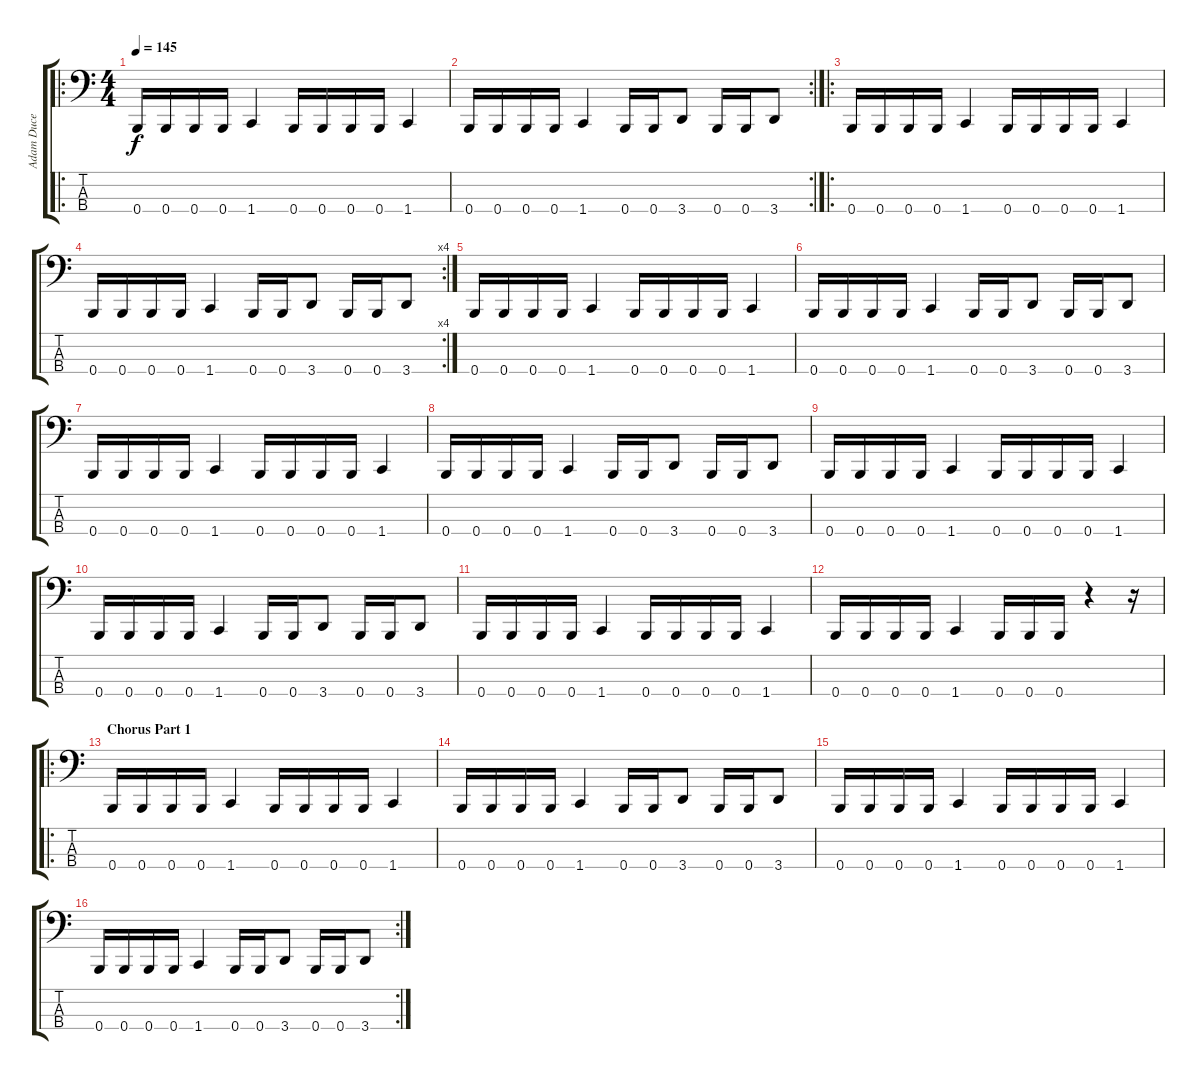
\track ("Adam Duce" "Adam Duce") {instrument electricbasspick}
\staff {score tabs}
\tuning (E2 B1 Gb1 B0) {hide}
\ro
\ts (4 4)
\tempo 145
\clef f4
\ks c
0.4.16{dy f instrument electricbasspick} 0.4.16 0.4.16 0.4.16 1.4.4 0.4.16 0.4.16 0.4.16 0.4.16 1.4.4 |
\rc 2
0.4.16 0.4.16 0.4.16 0.4.16 1.4.4 0.4.16 0.4.16 3.4.8 0.4.16 0.4.16 3.4.8 |
\ro
0.4.16 0.4.16 0.4.16 0.4.16 1.4.4 0.4.16 0.4.16 0.4.16 0.4.16 1.4.4 |
\rc 4
0.4.16 0.4.16 0.4.16 0.4.16 1.4.4 0.4.16 0.4.16 3.4.8 0.4.16 0.4.16 3.4.8 |
0.4.16 0.4.16 0.4.16 0.4.16 1.4.4 0.4.16 0.4.16 0.4.16 0.4.16 1.4.4 |
0.4.16 0.4.16 0.4.16 0.4.16 1.4.4 0.4.16 0.4.16 3.4.8 0.4.16 0.4.16 3.4.8 |
0.4.16 0.4.16 0.4.16 0.4.16 1.4.4 0.4.16 0.4.16 0.4.16 0.4.16 1.4.4 |
0.4.16 0.4.16 0.4.16 0.4.16 1.4.4 0.4.16 0.4.16 3.4.8 0.4.16 0.4.16 3.4.8 |
0.4.16 0.4.16 0.4.16 0.4.16 1.4.4 0.4.16 0.4.16 0.4.16 0.4.16 1.4.4 |
0.4.16 0.4.16 0.4.16 0.4.16 1.4.4 0.4.16 0.4.16 3.4.8 0.4.16 0.4.16 3.4.8 |
0.4.16 0.4.16 0.4.16 0.4.16 1.4.4 0.4.16 0.4.16 0.4.16 0.4.16 1.4.4 |
0.4.16 0.4.16 0.4.16 0.4.16 1.4.4 0.4.16 0.4.16 0.4.16 r.4 r.16 |
\ro
\section ("" "Chorus Part 1")
0.4.16 0.4.16 0.4.16 0.4.16 1.4.4 0.4.16 0.4.16 0.4.16 0.4.16 1.4.4 |
0.4.16 0.4.16 0.4.16 0.4.16 1.4.4 0.4.16 0.4.16 3.4.8 0.4.16 0.4.16 3.4.8 |
0.4.16 0.4.16 0.4.16 0.4.16 1.4.4 0.4.16 0.4.16 0.4.16 0.4.16 1.4.4 |
\rc 2
0.4.16 0.4.16 0.4.16 0.4.16 1.4.4 0.4.16 0.4.16 3.4.8 0.4.16 0.4.16 3.4.8
